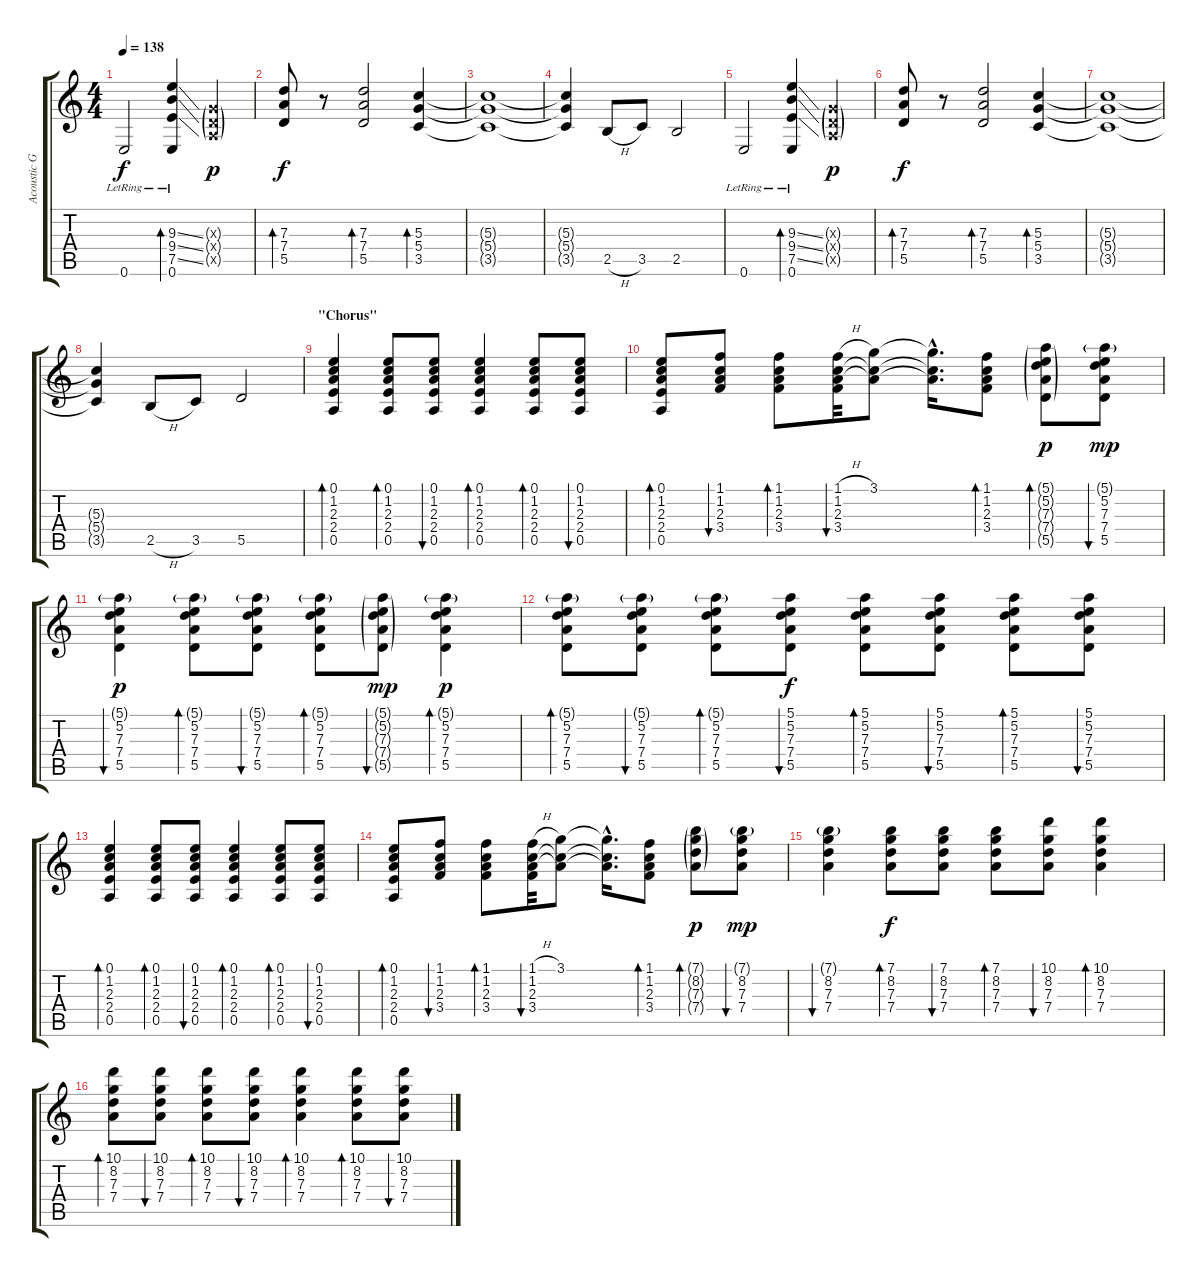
\track ("Acoustic Guitar" "Acoustic G") {instrument acousticguitarsteel}
\staff {score tabs}
\tuning (E4 B3 G3 D3 A2 E2) {hide}
\ts (4 4)
\tempo 138
\clef g2
\ks c
0.6{lr}.2{dy f} (9.3{ss} 9.4{ss} 7.5{ss} 0.6{lr}).4{bd 60} (0.3{g x} 0.4{g x} 0.5{g x}).4{dy p} |
(7.3 7.4 5.5).8{bd 60 dy f} r.8 (7.3 7.4 5.5).2{bd 60} (5.3 5.4 3.5).4{bd 60} |
(5.3{t} 5.4{t} 3.5{t}).1 |
(5.3{t} 5.4{t} 3.5{t}).4 2.5{h}.8 3.5.8 2.5.2 |
0.6{lr}.2 (9.3{ss} 9.4{ss} 7.5{ss} 0.6{lr}).4{bd 60} (0.3{g x} 0.4{g x} 0.5{g x}).4{dy p} |
(7.3 7.4 5.5).8{bd 60 dy f} r.8 (7.3 7.4 5.5).2{bd 60} (5.3 5.4 3.5).4{bd 60} |
(5.3{t} 5.4{t} 3.5{t}).1 |
(5.3{t} 5.4{t} 3.5{t}).4 2.5{h}.8 3.5.8 5.5.2 |
\section ("" "\"Chorus\"")
(0.1 1.2 2.3 2.4 0.5).4{bd 60 volume 10} (0.1 1.2 2.3 2.4 0.5).8{bd 60} (0.1 1.2 2.3 2.4 0.5).8{bu 60} (0.1 1.2 2.3 2.4 0.5).4{bd 60} (0.1 1.2 2.3 2.4 0.5).8{bd 60} (0.1 1.2 2.3 2.4 0.5).8{bu 60} |
(0.1 1.2 2.3 2.4 0.5).8{bd 60} (1.1 1.2 2.3 3.4).8{bu 60} (1.1 1.2 2.3 3.4).8{bd 60} (1.1{h} 1.2 2.3 3.4).32{bu 60} (3.1 1.2{t} 2.3{t}).8 (3.1{hac t} 1.2{hac t} 2.3{hac t}).16{d} (1.1 1.2 2.3 3.4).8{bd 60} (5.1{g} 5.2{g} 7.3{g} 7.4{g} 5.5{g}).8{bd 60 dy p} (5.1{g} 5.2 7.3 7.4 5.5).8{bu 60 dy mp} |
(5.1{g} 5.2 7.3 7.4 5.5).4{bu 60 dy p} (5.1{g} 5.2 7.3 7.4 5.5).8{bd 60} (5.1{g} 5.2 7.3 7.4 5.5).8{bu 60} (5.1{g} 5.2 7.3 7.4 5.5).8{bd 60} (5.1{g} 5.2{g} 7.3{g} 7.4{g} 5.5{g}).8{bu 60 dy mp} (5.1{g} 5.2 7.3 7.4 5.5).4{bd 60 dy p} |
(5.1{g} 5.2 7.3 7.4 5.5).8{bd 60} (5.1{g} 5.2 7.3 7.4 5.5).8{bu 60} (5.1{g} 5.2 7.3 7.4 5.5).8{bd 60} (5.1 5.2 7.3 7.4 5.5).8{bu 60 dy f} (5.1 5.2 7.3 7.4 5.5).8{bd 60} (5.1 5.2 7.3 7.4 5.5).8{bu 60} (5.1 5.2 7.3 7.4 5.5).8{bd 60} (5.1 5.2 7.3 7.4 5.5).8{bu 60} |
(0.1 1.2 2.3 2.4 0.5).4{bd 60} (0.1 1.2 2.3 2.4 0.5).8{bd 60} (0.1 1.2 2.3 2.4 0.5).8{bu 60} (0.1 1.2 2.3 2.4 0.5).4{bd 60} (0.1 1.2 2.3 2.4 0.5).8{bd 60} (0.1 1.2 2.3 2.4 0.5).8{bu 60} |
(0.1 1.2 2.3 2.4 0.5).8{bd 60} (1.1 1.2 2.3 3.4).8{bu 60} (1.1 1.2 2.3 3.4).8{bd 60} (1.1{h} 1.2 2.3 3.4).32{bu 60} (3.1 1.2{t} 2.3{t}).8 (3.1{hac t} 1.2{hac t} 2.3{hac t}).16{d} (1.1 1.2 2.3 3.4).8{bd 60} (7.1{g} 8.2{g} 7.3{g} 7.4{g}).8{bd 60 dy p} (7.1{g} 8.2 7.3 7.4).8{bu 60 dy mp} |
(7.1{g} 8.2 7.3 7.4).4{bu 60} (7.1 8.2 7.3 7.4).8{bd 60 dy f} (7.1 8.2 7.3 7.4).8{bu 60} (7.1 8.2 7.3 7.4).8{bd 60} (10.1 8.2 7.3 7.4).8{bu 60} (10.1 8.2 7.3 7.4).4{bd 60} |
(10.1 8.2 7.3 7.4).8{bd 60} (10.1 8.2 7.3 7.4).8{bu 60} (10.1 8.2 7.3 7.4).8{bd 60} (10.1 8.2 7.3 7.4).8{bu 60} (10.1 8.2 7.3 7.4).4{bd 60} (10.1 8.2 7.3 7.4).8{bd 60} (10.1 8.2 7.3 7.4).8{bu 60}
